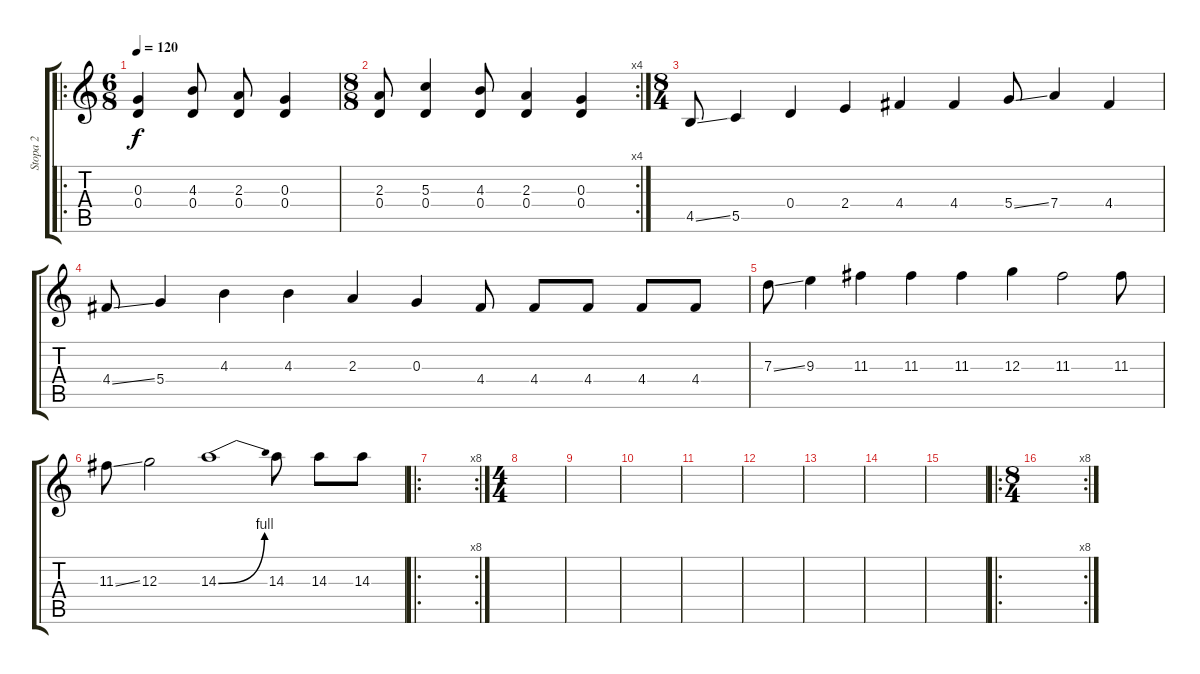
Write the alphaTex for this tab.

\track ("Stopa 2" "Stopa 2") {instrument distortionguitar}
\staff {score tabs}
\tuning (E4 B3 G3 D3 G2 E2) {hide}
\ro
\ts (6 8)
\tempo 120
\clef g2
\ks c
(0.3 0.4).4{dy f instrument distortionguitar} (4.3 0.4).8 (2.3 0.4).8 (0.3 0.4).4 |
\rc 4
\ts (8 8)
(2.3 0.4).8 (5.3 0.4).4 (4.3 0.4).8 (2.3 0.4).4 (0.3 0.4).4 |
\ts (8 4)
4.5{ss}.8 5.5.4 0.4.4 2.4.4 4.4.4 4.4.4 5.4{ss}.8 7.4.4 4.4.4 |
4.4{ss}.8 5.4.4 4.3.4 4.3.4 2.3.4 0.3.4 4.4.8 4.4.8 4.4.8 4.4.8 4.4.8 |
7.3{ss}.8 9.3.4 11.3.4 11.3.4 11.3.4 12.3.4 11.3.2 11.3.8 |
11.3{ss}.8 12.3.2 14.3{be (bend 0 0 60 4)}.1 14.3.8 14.3.8 14.3.8 |
\ro
\rc 8
|
\ts (4 4)
|
|
|
|
|
|
|
|
\ro
\rc 8
\ts (8 4)
